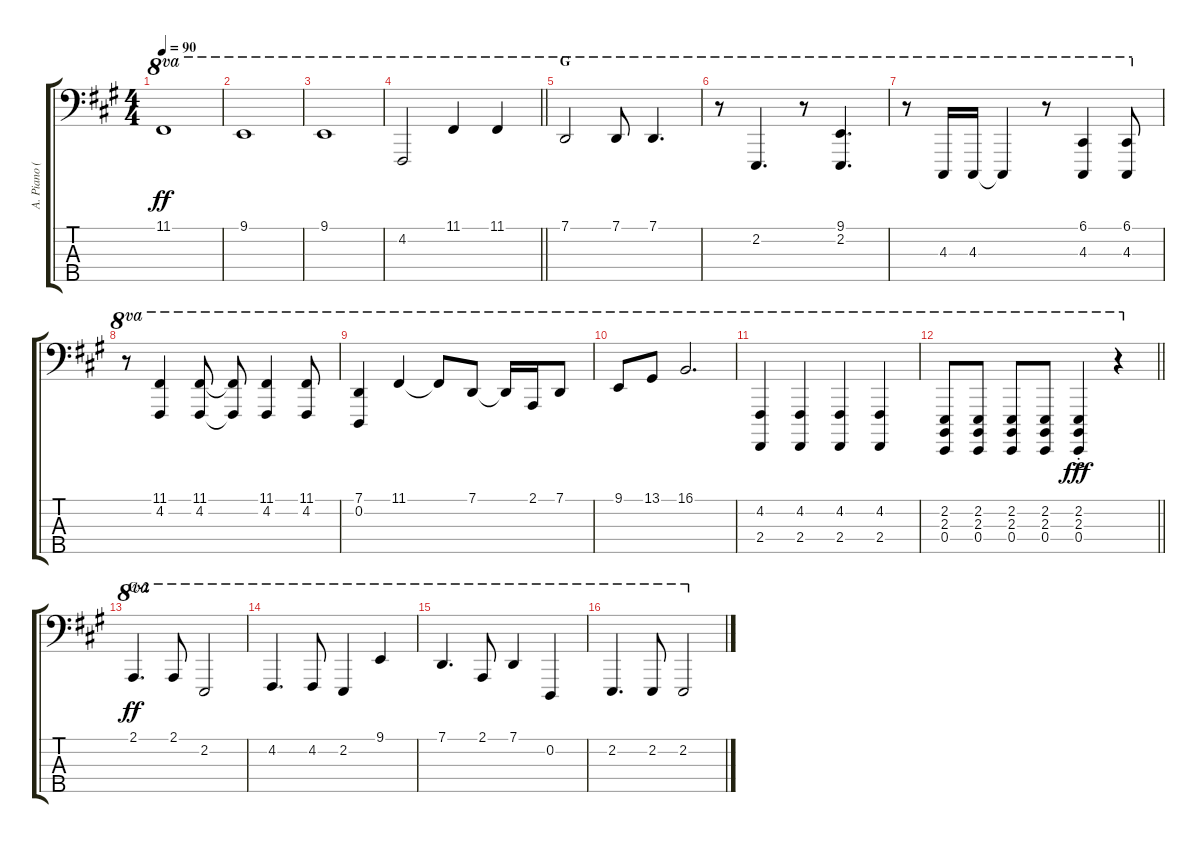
\track ("A. Piano (Left Hand)" "A. Piano (") {instrument acousticgrandpiano}
\staff {score tabs}
\tuning (G2 D2 A1 E1 B0) {hide}
\ts (4 4)
\tempo 90
\clef f4
\ks a
11.1.1{ot 8va dy ff} |
9.1.1{ot 8va} |
9.1.1{ot 8va} |
\barLineRight lightlight
4.2.2{ot 8va} 11.1.4{ot 8va} 11.1.4{ot 8va} |
\section ("" "G")
7.1.2{ot 8va} 7.1.8{ot 8va} 7.1.4{d ot 8va} |
r.8{ot 8va} 2.2.4{d ot 8va} r.8{ot 8va} (9.1 2.2).4{d ot 8va} |
r.8{ot 8va} 4.3.16{ot 8va} 4.3.16{ot 8va} 4.3{t}.4{ot 8va} r.8{ot 8va} (6.1 4.3).4{ot 8va} (6.1 4.3).8{ot 8va} |
r.8{ot 8va} (11.1 4.2).4{ot 8va} (11.1 4.2).8{ot 8va} (11.1{t} 4.2{t}).8{ot 8va} (11.1 4.2).4{ot 8va} (11.1 4.2).8{ot 8va} |
(7.1 0.2).4{ot 8va} 11.1.4{ot 8va} 11.1{t}.8{ot 8va} 7.1.8{ot 8va} 7.1{t}.16{ot 8va} 2.1.16{ot 8va} 7.1.8{ot 8va} |
9.1.8{ot 8va} 13.1.8{ot 8va} 16.1.2{d ot 8va} |
(4.2 2.4).4{ot 8va} (4.2 2.4).4{ot 8va} (4.2 2.4).4{ot 8va} (4.2 2.4).4{ot 8va} |
\barLineRight lightlight
(2.2 2.3 0.4).8{ot 8va} (2.2 2.3 0.4).8{ot 8va} (2.2 2.3 0.4).8{ot 8va} (2.2 2.3 0.4).8{ot 8va} (2.2{ac st} 2.3{ac st} 0.4{ac st}).4{ot 8va dy fff} r.4{ot 8va} |
\section ("" "C-2")
2.1.4{d ot 8va dy ff} 2.1.8{ot 8va} 2.2.2{ot 8va} |
4.2.4{d ot 8va} 4.2.8{ot 8va} 2.2.4{ot 8va} 9.1.4{ot 8va} |
7.1.4{d ot 8va} 2.1.8{ot 8va} 7.1.4{ot 8va} 0.2.4{ot 8va} |
2.2.4{d ot 8va} 2.2.8{ot 8va} 2.2.2{ot 8va}
